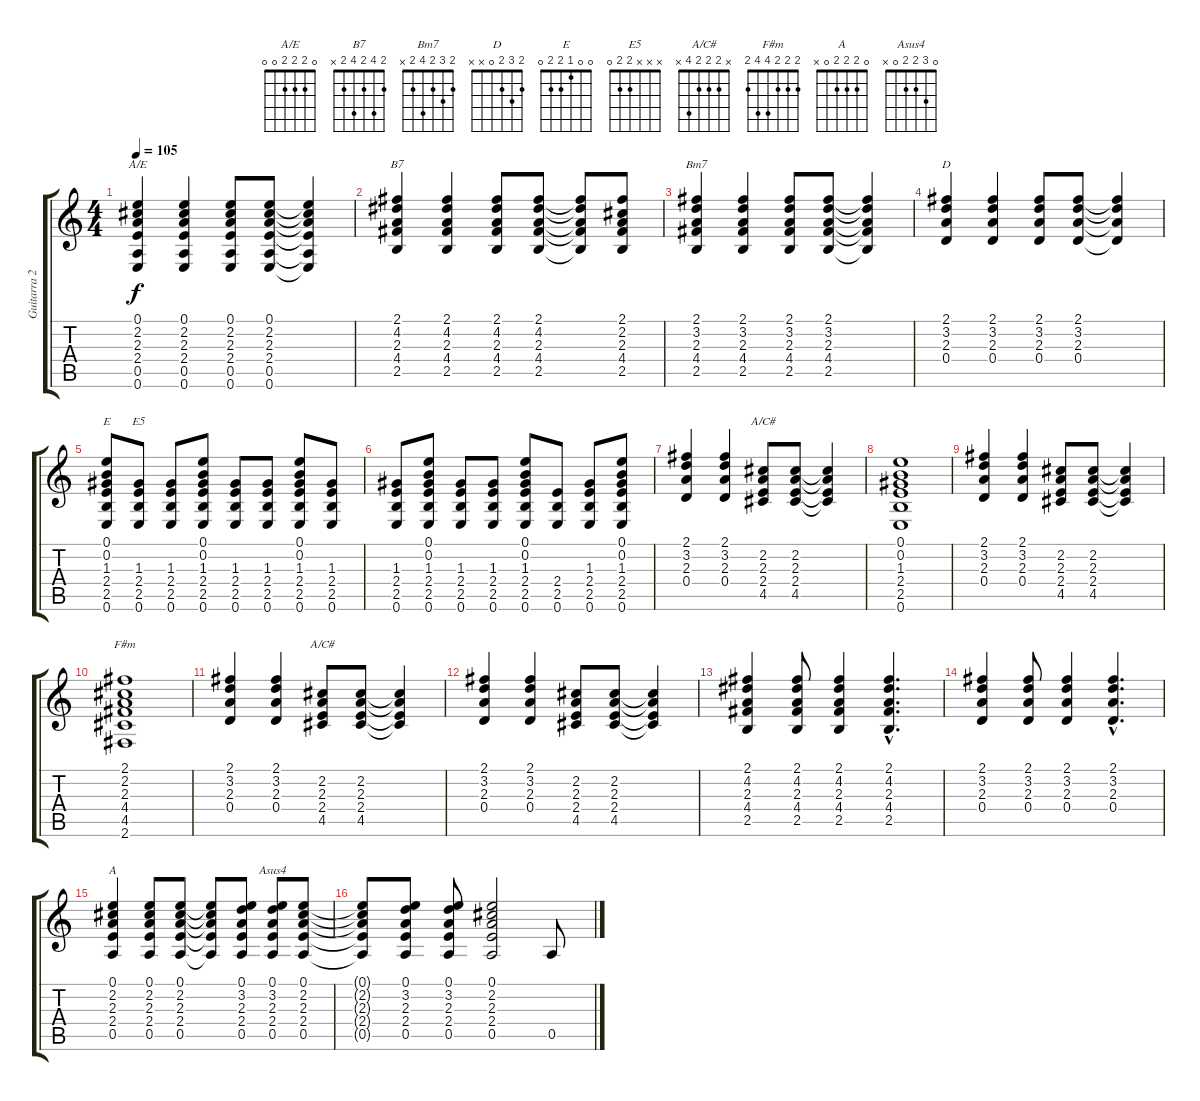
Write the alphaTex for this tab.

\track ("Guitarra 2" "Guitarra 2") {instrument overdrivenguitar}
\staff {score tabs}
\tuning (E4 B3 G3 D3 A2 E2) {hide}
\chord ("A/E" 0 2 2 2 0 0)
\chord ("B7" 2 4 2 4 2 x)
\chord ("Bm7" 2 3 2 4 2 x)
\chord ("D" 2 3 2 0 x x)
\chord ("E" 0 0 1 2 2 0)
\chord ("E5" x x x 2 2 0)
\chord ("A/C#" 0 2 2 2 4 x)
\chord ("F#m" 2 2 2 4 4 2)
\chord ("A/C#" x 2 2 2 4 x)
\chord ("A" 0 2 2 2 0 x)
\chord ("Asus4" 0 3 2 2 0 x)
\ts (4 4)
\tempo 105
\clef g2
\ks c
(0.1 2.2 2.3 2.4 0.5 0.6).4{ch "A/E" dy f} (0.1 2.2 2.3 2.4 0.5 0.6).4 (0.1 2.2 2.3 2.4 0.5 0.6).8 (0.1 2.2 2.3 2.4 0.5 0.6).8 (0.1{t} 2.2{t} 2.3{t} 2.4{t} 0.5{t} 0.6{t}).4 |
(2.1 4.2 2.3 4.4 2.5).4{ch "B7"} (2.1 4.2 2.3 4.4 2.5).4 (2.1 4.2 2.3 4.4 2.5).8 (2.1 4.2 2.3 4.4 2.5).8 (2.1{t} 4.2{t} 2.3{t} 4.4{t} 2.5{t}).8 (2.1 2.2 2.3 4.4 2.5).8 |
(2.1 3.2 2.3 4.4 2.5).4{ch "Bm7"} (2.1 3.2 2.3 4.4 2.5).4 (2.1 3.2 2.3 4.4 2.5).8 (2.1 3.2 2.3 4.4 2.5).8 (2.1{t} 3.2{t} 2.3{t} 4.4{t} 2.5{t}).4 |
(2.1 3.2 2.3 0.4).4{ch "D"} (2.1 3.2 2.3 0.4).4 (2.1 3.2 2.3 0.4).8 (2.1 3.2 2.3 0.4).8 (2.1{t} 3.2{t} 2.3{t} 0.4{t}).4 |
(0.1 0.2 1.3 2.4 2.5 0.6).8{ch "E"} (1.3 2.4 2.5 0.6).8{ch "E5"} (1.3 2.4 2.5 0.6).8 (0.1 0.2 1.3 2.4 2.5 0.6).8 (1.3 2.4 2.5 0.6).8 (1.3 2.4 2.5 0.6).8 (0.1 0.2 1.3 2.4 2.5 0.6).8 (1.3 2.4 2.5 0.6).8 |
(1.3 2.4 2.5 0.6).8 (0.1 0.2 1.3 2.4 2.5 0.6).8 (1.3 2.4 2.5 0.6).8 (1.3 2.4 2.5 0.6).8 (0.1 0.2 1.3 2.4 2.5 0.6).8 (2.4 2.5 0.6).8 (1.3 2.4 2.5 0.6).8 (0.1 0.2 1.3 2.4 2.5 0.6).8 |
(2.1 3.2 2.3 0.4).4 (2.1 3.2 2.3 0.4).4 (2.2 2.3 2.4 4.5).8{ch "A/C#"} (2.2 2.3 2.4 4.5).8 (2.2{t} 2.3{t} 2.4{t} 4.5{t}).4 |
(0.1 0.2 1.3 2.4 2.5 0.6).1 |
(2.1 3.2 2.3 0.4).4 (2.1 3.2 2.3 0.4).4 (2.2 2.3 2.4 4.5).8 (2.2 2.3 2.4 4.5).8 (2.2{t} 2.3{t} 2.4{t} 4.5{t}).4 |
(2.1 2.2 2.3 4.4 4.5 2.6).1{ch "F#m"} |
(2.1 3.2 2.3 0.4).4 (2.1 3.2 2.3 0.4).4 (2.2 2.3 2.4 4.5).8{ch "A/C#"} (2.2 2.3 2.4 4.5).8 (2.2{t} 2.3{t} 2.4{t} 4.5{t}).4 |
(2.1 3.2 2.3 0.4).4 (2.1 3.2 2.3 0.4).4 (2.2 2.3 2.4 4.5).8 (2.2 2.3 2.4 4.5).8 (2.2{t} 2.3{t} 2.4{t} 4.5{t}).4 |
(2.1 4.2 2.3 4.4 2.5).4 (2.1 4.2 2.3 4.4 2.5).8 (2.1 4.2 2.3 4.4 2.5).4 (2.1{hac} 4.2{hac} 2.3{hac} 4.4{hac} 2.5{hac}).4{d} |
(2.1 3.2 2.3 0.4).4 (2.1 3.2 2.3 0.4).8 (2.1 3.2 2.3 0.4).4 (2.1{hac} 3.2{hac} 2.3{hac} 0.4{hac}).4{d} |
(0.1 2.2 2.3 2.4 0.5).4{ch "A"} (0.1 2.2 2.3 2.4 0.5).8 (0.1 2.2 2.3 2.4 0.5).8 (0.1{t} 2.2{t} 2.3{t} 2.4{t} 0.5{t}).8 (0.1 3.2 2.3 2.4 0.5).8 (0.1 3.2 2.3 2.4 0.5).8{ch "Asus4"} (0.1 2.2 2.3 2.4 0.5).8 |
(0.1{t} 2.2{t} 2.3{t} 2.4{t} 0.5{t}).8 (0.1 3.2 2.3 2.4 0.5).8 (0.1 3.2 2.3 2.4 0.5).8 (0.1 2.2 2.3 2.4 0.5).2 0.5.8
